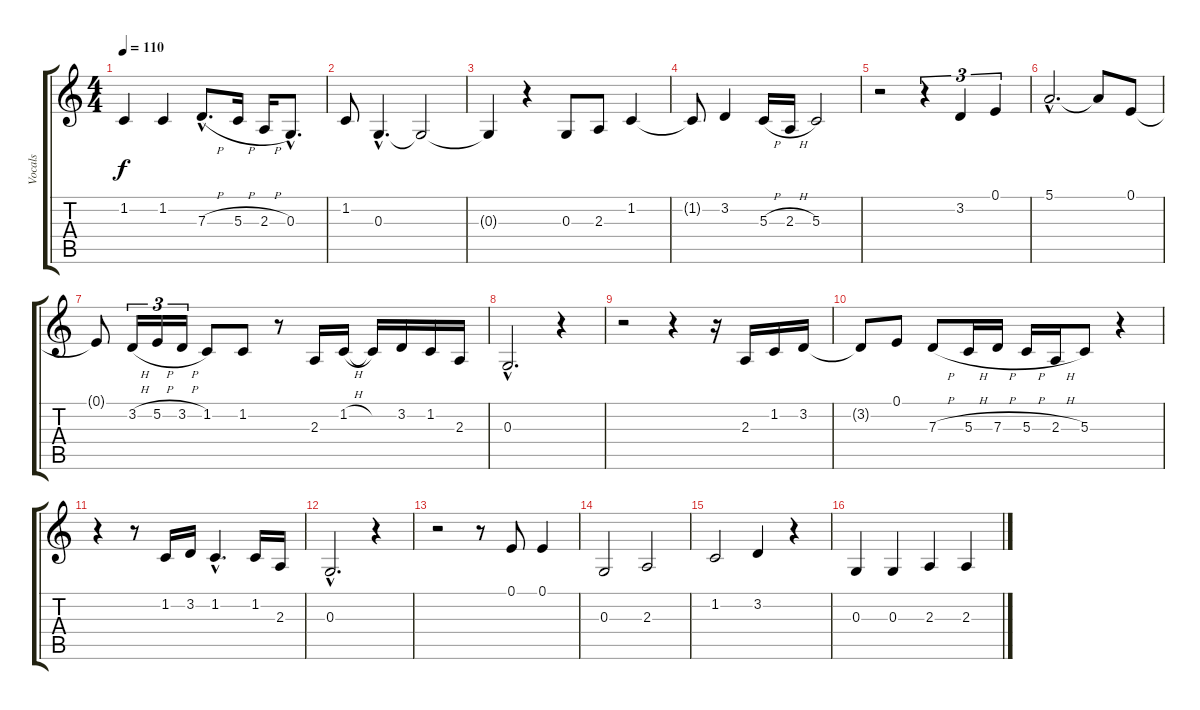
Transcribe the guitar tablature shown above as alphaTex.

\track ("Vocals" "Vocals") {instrument clarinet}
\staff {score tabs}
\tuning (E4 B3 G3 D3 A2 E2) {hide}
\ts (4 4)
\tempo 110
\clef g2
\ks c
1.2.4{dy f} 1.2.4 7.3{h hac}.8{d} 5.3{h}.16 2.3{h}.16 0.3{hac}.8{d} |
1.2.8 0.3{hac}.4{d} 0.3{t}.2 |
0.3{t}.4 r.4 0.3.8 2.3.8 1.2.4 |
1.2{t}.8 3.2.4 5.3{h}.16 2.3{h}.16 5.3.2 |
r.2 r.4{tu (3 2)} 3.2.4{tu (3 2)} 0.1.4{tu (3 2)} |
5.1{hac}.2{d} 5.1{t}.8 0.1.8 |
0.1{t}.8 3.2{h}.16{tu (3 2)} 5.2{h}.16{tu (3 2)} 3.2{h}.16{tu (3 2)} 1.2.8 1.2.8 r.8 2.3.16 1.2{h}.16 1.2{t}.16 3.2.16 1.2.16 2.3.16 |
0.3{hac}.2{d} r.4 |
r.2 r.4 r.16 2.3.16 1.2.16 3.2.16 |
3.2{t}.8 0.1.8 7.3{h}.8 5.3{h}.16 7.3{h}.16 5.3{h}.16 2.3{h}.16 5.3.8 r.4 |
r.4 r.8 1.2.16 3.2.16 1.2{hac}.4{d} 1.2.16 2.3.16 |
0.3{hac}.2{d} r.4 |
r.2 r.8 0.1.8 0.1.4 |
0.3.2 2.3.2 |
1.2.2 3.2.4 r.4 |
0.3.4 0.3.4 2.3.4 2.3.4
